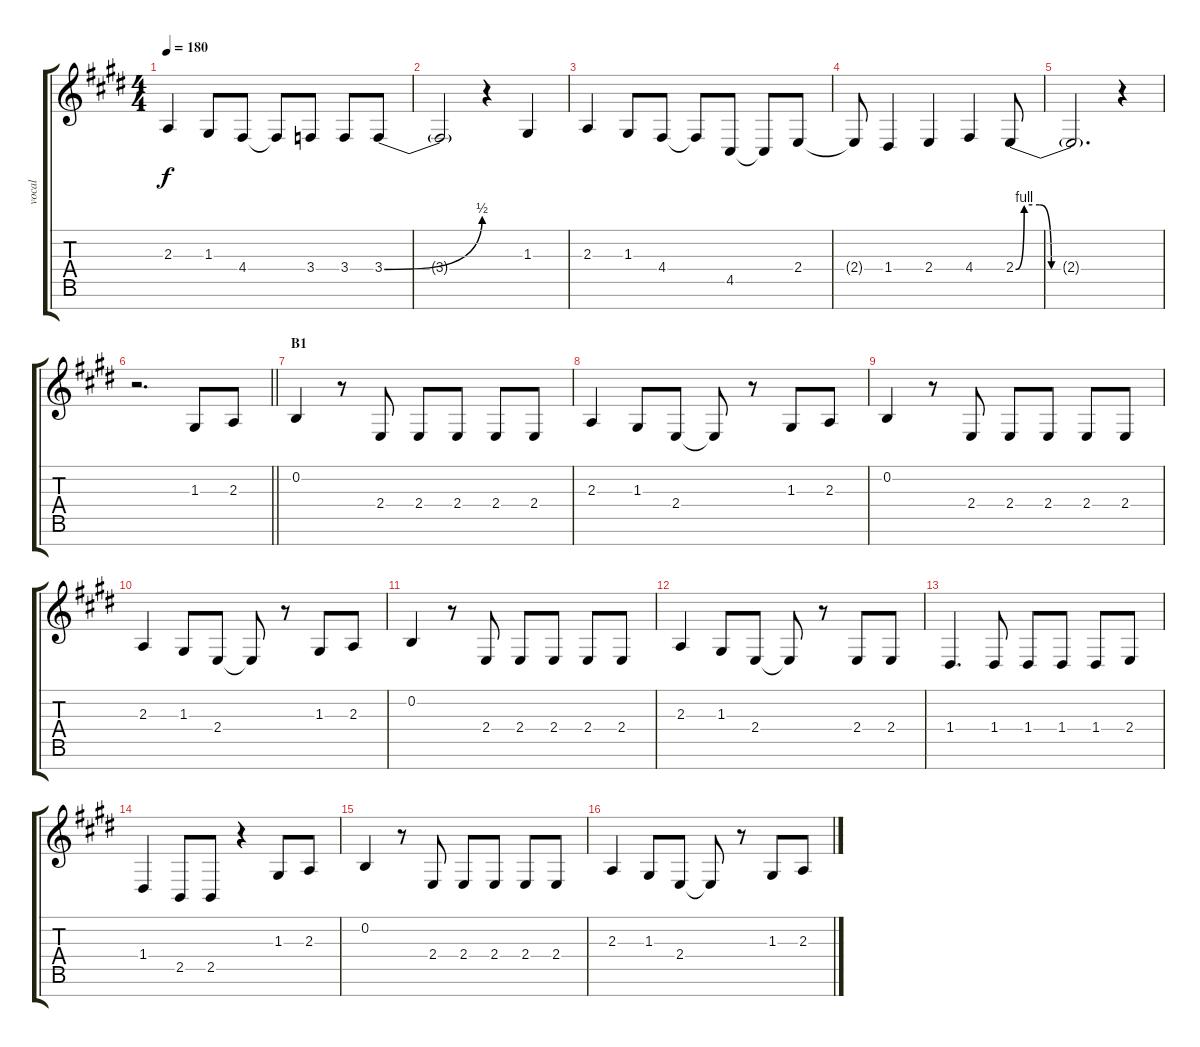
\track ("vocal" "vocal") {instrument lead6voice}
\staff {score tabs}
\tuning (E4 B3 G3 D3 A2 E2 B1) {hide}
\ts (4 4)
\tempo 180
\clef g2
\ks e
2.3.4{dy f} 1.3.8 4.4.8 4.4{t}.8 3.4.8 3.4.8 3.4{be (bend 0 0 60 2)}.8 |
3.4{t}.2 r.4 1.3.4 |
2.3.4 1.3.8 4.4.8 4.4{t}.8 4.5.8 4.5{t}.8 2.4.8 |
2.4{t}.8 1.4.4 2.4.4 4.4.4 2.4{be (custom 0 0 5 4 14 4 21 0 60 0)}.8 |
2.4{t}.2{d} r.4 |
\barLineRight lightlight
r.2{d} 1.3.8 2.3.8 |
\section ("" "B1")
0.2.4 r.8 2.4.8 2.4.8 2.4.8 2.4.8 2.4.8 |
2.3.4 1.3.8 2.4.8 2.4{t}.8 r.8 1.3.8 2.3.8 |
0.2.4 r.8 2.4.8 2.4.8 2.4.8 2.4.8 2.4.8 |
2.3.4 1.3.8 2.4.8 2.4{t}.8 r.8 1.3.8 2.3.8 |
0.2.4 r.8 2.4.8 2.4.8 2.4.8 2.4.8 2.4.8 |
2.3.4 1.3.8 2.4.8 2.4{t}.8 r.8 2.4.8 2.4.8 |
1.4.4{d} 1.4.8 1.4.8 1.4.8 1.4.8 2.4.8 |
1.4.4 2.5.8 2.5.8 r.4 1.3.8 2.3.8 |
0.2.4 r.8 2.4.8 2.4.8 2.4.8 2.4.8 2.4.8 |
2.3.4 1.3.8 2.4.8 2.4{t}.8 r.8 1.3.8 2.3.8
